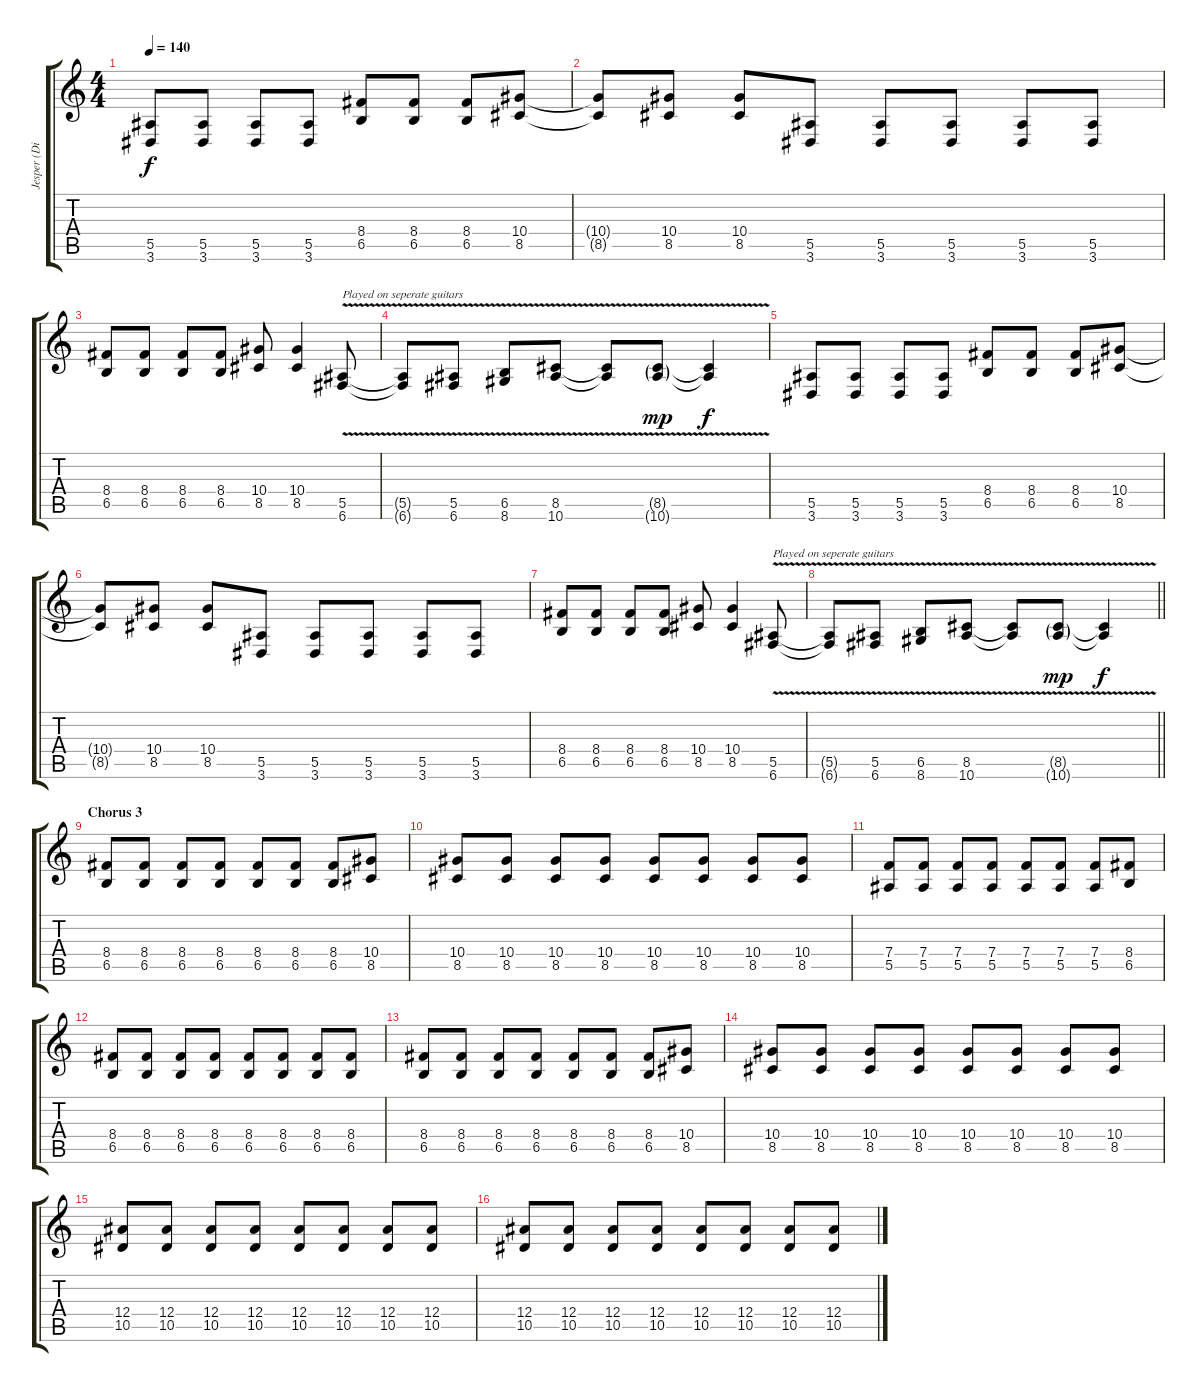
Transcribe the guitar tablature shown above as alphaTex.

\track ("Jesper (Distorted Lead)" "Jesper (Di") {instrument distortionguitar}
\staff {score tabs}
\tuning (C4 G3 Eb3 Bb2 F2 C2) {hide}
\ts (4 4)
\tempo 140
\clef g2
\ks c
(5.5 3.6).8{dy f volume 16 instrument distortionguitar} (5.5 3.6).8 (5.5 3.6).8 (5.5 3.6).8 (8.4 6.5).8 (8.4 6.5).8 (8.4 6.5).8 (10.4 8.5).8 |
(10.4{t} 8.5{t}).8 (10.4 8.5).8 (10.4 8.5).8 (5.5 3.6).8 (5.5 3.6).8 (5.5 3.6).8 (5.5 3.6).8 (5.5 3.6).8 |
(8.4 6.5).8 (8.4 6.5).8 (8.4 6.5).8 (8.4 6.5).8 (10.4 8.5).8 (10.4 8.5).4 (5.5{v} 6.6{v}).8{txt "Played on seperate guitars"} |
(5.5{t} 6.6{t}).8 (5.5{v} 6.6{v}).8 (6.5{v} 8.6{v}).8 (8.5{v} 10.6{v}).8 (8.5{t} 10.6{t}).8 (8.5{v g} 10.6{v g}).8{dy mp} (8.5{t} 10.6{t}).4{dy f} |
(5.5 3.6).8 (5.5 3.6).8 (5.5 3.6).8 (5.5 3.6).8 (8.4 6.5).8 (8.4 6.5).8 (8.4 6.5).8 (10.4 8.5).8 |
(10.4{t} 8.5{t}).8 (10.4 8.5).8 (10.4 8.5).8 (5.5 3.6).8 (5.5 3.6).8 (5.5 3.6).8 (5.5 3.6).8 (5.5 3.6).8 |
(8.4 6.5).8 (8.4 6.5).8 (8.4 6.5).8 (8.4 6.5).8 (10.4 8.5).8 (10.4 8.5).4 (5.5{v} 6.6{v}).8{txt "Played on seperate guitars"} |
\barLineRight lightlight
(5.5{t} 6.6{t}).8 (5.5{v} 6.6{v}).8 (6.5{v} 8.6{v}).8 (8.5{v} 10.6{v}).8 (8.5{t} 10.6{t}).8 (8.5{v g} 10.6{v g}).8{dy mp} (8.5{t} 10.6{t}).4{dy f} |
\section ("" "Chorus 3")
(8.4 6.5).8{volume 16 balance 8 instrument distortionguitar} (8.4 6.5).8 (8.4 6.5).8 (8.4 6.5).8 (8.4 6.5).8 (8.4 6.5).8 (8.4 6.5).8 (10.4 8.5).8 |
(10.4 8.5).8 (10.4 8.5).8 (10.4 8.5).8 (10.4 8.5).8 (10.4 8.5).8 (10.4 8.5).8 (10.4 8.5).8 (10.4 8.5).8 |
(7.4 5.5).8 (7.4 5.5).8 (7.4 5.5).8 (7.4 5.5).8 (7.4 5.5).8 (7.4 5.5).8 (7.4 5.5).8 (8.4 6.5).8 |
(8.4 6.5).8 (8.4 6.5).8 (8.4 6.5).8 (8.4 6.5).8 (8.4 6.5).8 (8.4 6.5).8 (8.4 6.5).8 (8.4 6.5).8 |
(8.4 6.5).8 (8.4 6.5).8 (8.4 6.5).8 (8.4 6.5).8 (8.4 6.5).8 (8.4 6.5).8 (8.4 6.5).8 (10.4 8.5).8 |
(10.4 8.5).8 (10.4 8.5).8 (10.4 8.5).8 (10.4 8.5).8 (10.4 8.5).8 (10.4 8.5).8 (10.4 8.5).8 (10.4 8.5).8 |
(12.4 10.5).8 (12.4 10.5).8 (12.4 10.5).8 (12.4 10.5).8 (12.4 10.5).8 (12.4 10.5).8 (12.4 10.5).8 (12.4 10.5).8 |
(12.4 10.5).8 (12.4 10.5).8 (12.4 10.5).8 (12.4 10.5).8 (12.4 10.5).8 (12.4 10.5).8 (12.4 10.5).8 (12.4 10.5).8
